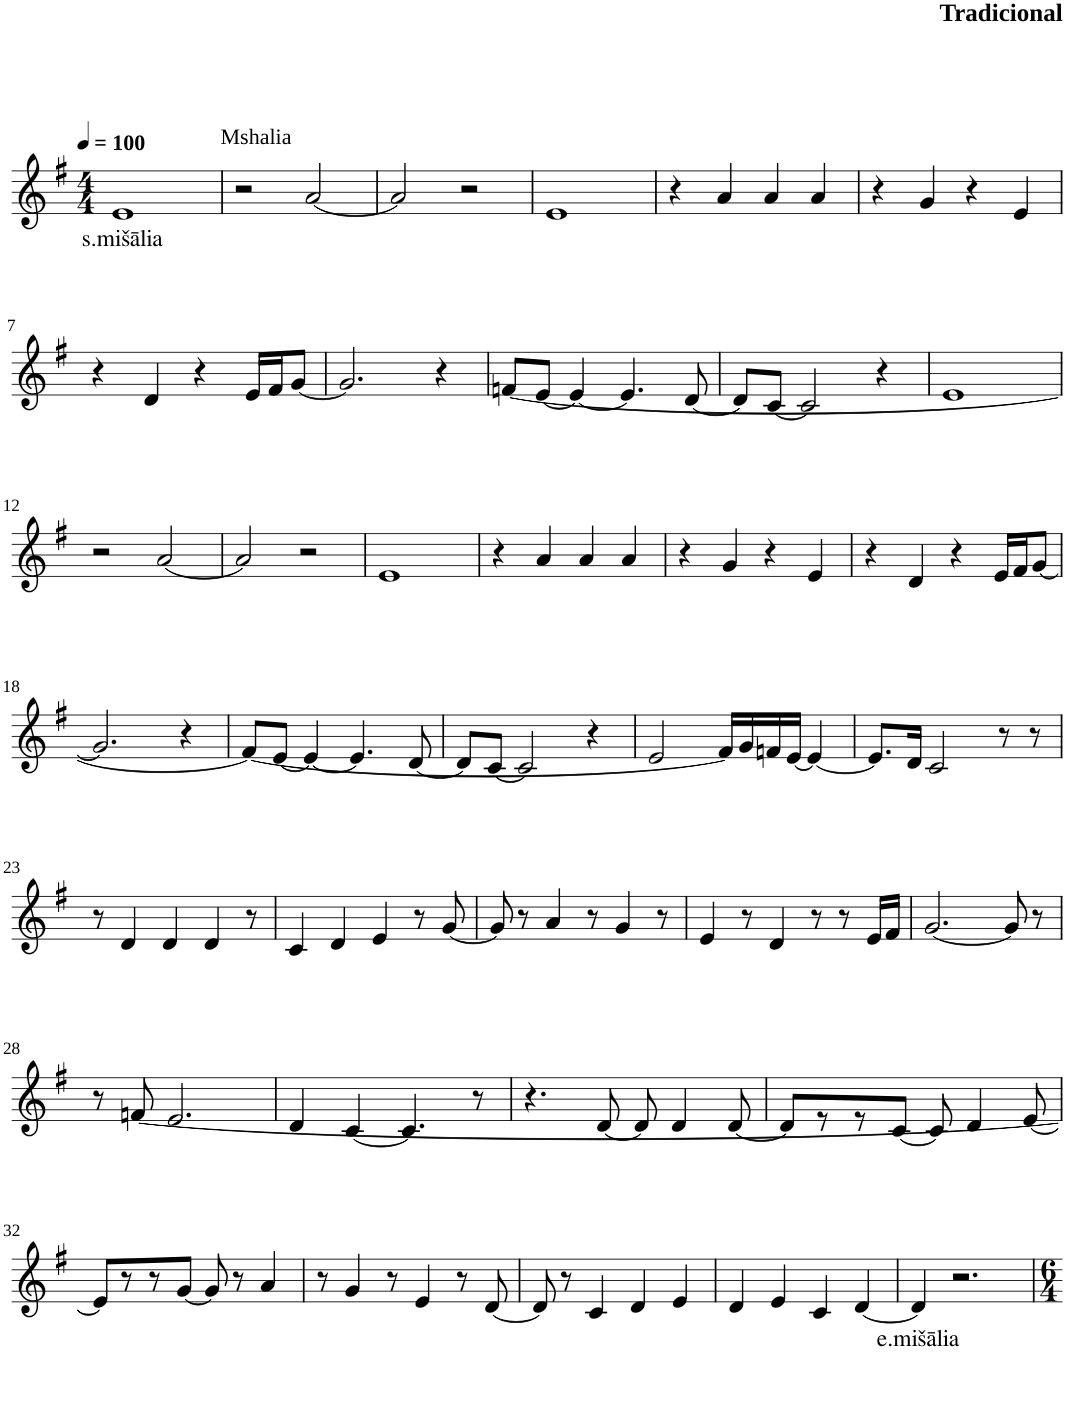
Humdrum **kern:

**kern	**text
*part1	*part1
*staff1	*staff1
*I"Violin	*
*clefG2	*
*k[f#]	*
*G:	*
*M4/4	*
*MM100	*
=1	=1
!	!LO:LY:b
1e	s.mišālia
!LO:TX:a:t=Mshalia	!
=2	=2
2r	.
[2a/	.
=3	=3
2a/]	.
2r	.
=4	=4
1e	.
=5	=5
4r	.
4a/	.
4a/	.
4a/	.
=6	=6
4r	.
4g/	.
4r	.
4e/	.
!!LO:LB:g=z
=7	=7
4r	.
4d/	.
4r	.
16e/LL	.
16f#/J	.
[8g/J	.
=8	=8
2.g/]	.
4r	.
=9	=9
[8fn/L	.
[8e/J	.
4e/_	.
4.e/]	.
[8d/	.
=10	=10
8d/L]	.
[8c/J	.
2c/]	.
4r	.
=11	=11
1e	.
!!LO:LB:g=z
=12	=12
2r	.
[2a/	.
=13	=13
2a/]	.
2r	.
=14	=14
1e	.
=15	=15
4r	.
4a/	.
4a/	.
4a/	.
=16	=16
4r	.
4g/	.
4r	.
4e/	.
=17	=17
4r	.
4d/	.
4r	.
16e/LL	.
16f#/J	.
[8g/J	.
!!LO:LB:g=z
=18	=18
2.g/]	.
4r	.
=19	=19
8f/L_	.
[8e/J	.
4e/_	.
4.e/]	.
[8d/	.
=20	=20
8d/L]	.
[8c/J	.
2c/]	.
4r	.
=21	=21
2e/	.
16f/LL]	.
16g/	.
16fn/	.
[16e/JJ	.
4e/_	.
=22	=22
8.e/L]	.
16d/Jk	.
2c/	.
8r	.
8r	.
!!LO:LB:g=z
=23	=23
8r	.
4d/	.
4d/	.
4d/	.
8r	.
=24	=24
4c/	.
4d/	.
4e/	.
8r	.
[8g/	.
=25	=25
8g/]	.
8r	.
4a/	.
8r	.
4g/	.
8r	.
=26	=26
4e/	.
8r	.
4d/	.
8r	.
8r	.
16e/LL	.
16f#/JJ	.
=27	=27
[2.g/	.
8g/]	.
8r	.
!!LO:LB:g=z
=28	=28
8r	.
[8fn/	.
2.e/	.
=29	=29
4d/	.
[4c/	.
4.c/]	.
8r	.
=30	=30
4.r	.
[8d/	.
8d/]	.
4d/	.
[8d/	.
=31	=31
8d/L]	.
8r	.
8r	.
[8c/J	.
8c/]	.
4d/	.
[8e/	.
!!LO:LB:g=z
=32	=32
8e/L]	.
8r	.
8r	.
[8g/J	.
8g/]	.
8r	.
4a/	.
=33	=33
8r	.
4g/	.
8r	.
4e/	.
8r	.
[8d/	.
=34	=34
8d/]	.
8r	.
4c/	.
4d/	.
4e/	.
=35	=35
4d/	.
4e/	.
4c/	.
[4d/	.
=36	=36
!	!LO:LY:b
4d/]	e.mišālia
2.r	.
=	=
*-	*-
